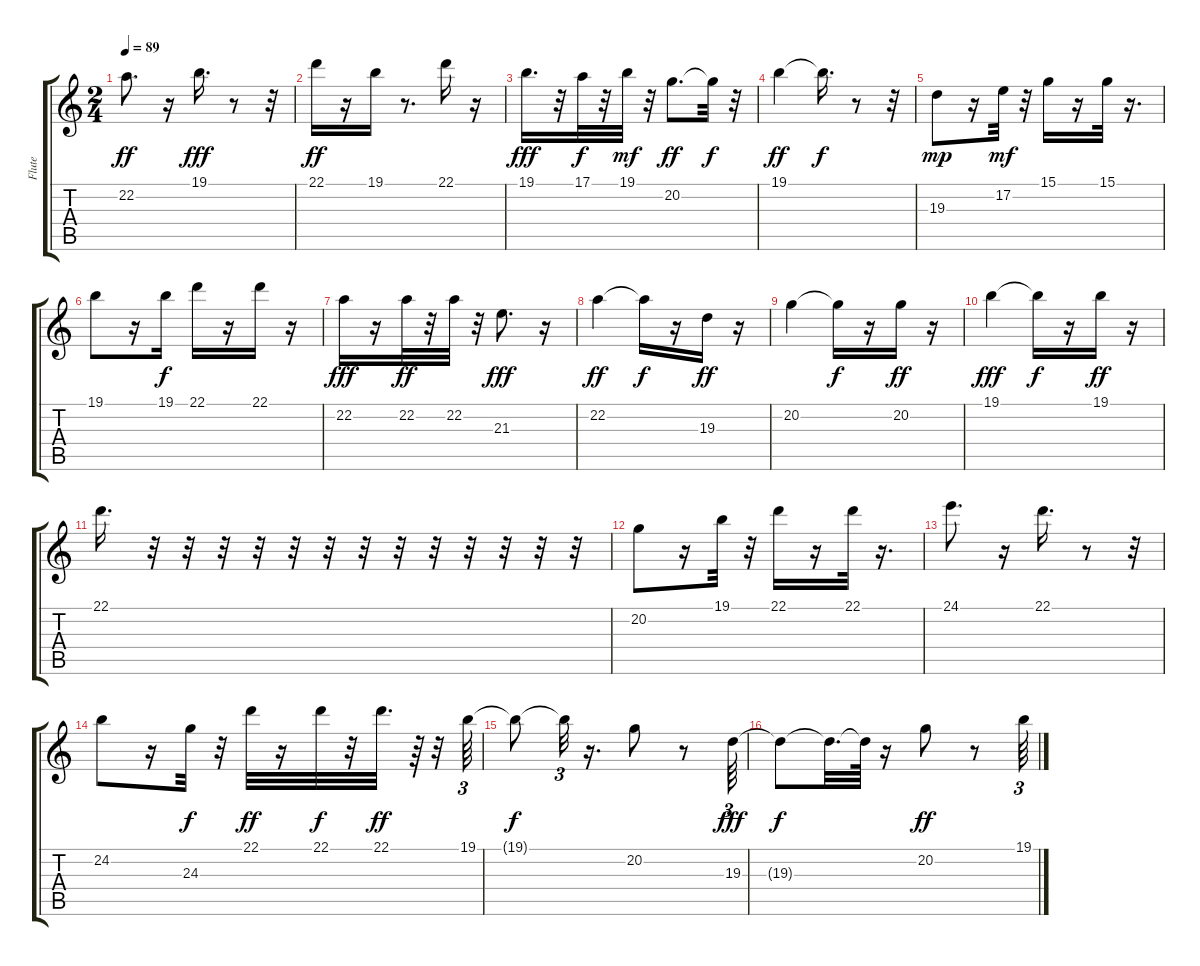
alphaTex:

\track ("Flute" "Flute") {instrument flute}
\staff {score tabs}
\tuning (E4 B3 G3 D3 A2 E2) {hide}
\ts (2 4)
\tempo 89
\clef g2
\ks c
22.2.8{d dy ff} r.16 19.1.16{d dy fff} r.8 r.32 |
22.1.16{dy ff} r.16 19.1.16 r.8{d} 22.1.16 r.16 |
19.1.16{d dy fff} r.32 17.1.32{dy f} r.32 19.1.32{dy mf} r.32 20.2.8{d dy ff} 20.2{t}.32{dy f} r.32 |
19.1.4{dy ff} 19.1{t}.16{d dy f} r.8 r.32 |
19.3.8{dy mp} r.16 17.2.32{dy mf} r.32 15.1.16 r.16 15.1.32 r.16{d} |
19.1.8 r.16 19.1.16{dy f} 22.1.16 r.16 22.1.16 r.16 |
22.2.16{dy fff} r.16 22.2.32{dy ff} r.32 22.2.32 r.32 21.3.8{d dy fff} r.16 |
22.2.4{dy ff} 22.2{t}.16{dy f} r.16 19.3.16{dy ff} r.16 |
20.2.4 20.2{t}.16{dy f} r.16 20.2.16{dy ff} r.16 |
19.1.4{dy fff} 19.1{t}.16{dy f} r.16 19.1.16{dy ff} r.16 |
22.1.16{d} r.32 r.32 r.32 r.32 r.32 r.32 r.32 r.32 r.32 r.32 r.32 r.32 r.32 |
20.2.8 r.16 19.1.32 r.32 22.1.16 r.16 22.1.32 r.16{d} |
24.1.8{d} r.16 22.1.16{d} r.8 r.32 |
24.2.8 r.16 24.3.32{dy f} r.32 22.1.32{dy ff} r.16 22.1.32{dy f} r.32 22.1.32{d dy ff} r.64 r.32 19.1.64{tu (3 2)} |
19.1{t}.8{dy f} 19.1{t}.32{tu (3 2)} r.16{d} 20.2.8 r.8 19.3.64{tu (3 2) dy fff} |
19.3{t}.8{dy f} 19.3{t}.32{d} 19.3{t}.64 r.16 20.2.8{dy ff} r.8 19.1.64{tu (3 2)}
